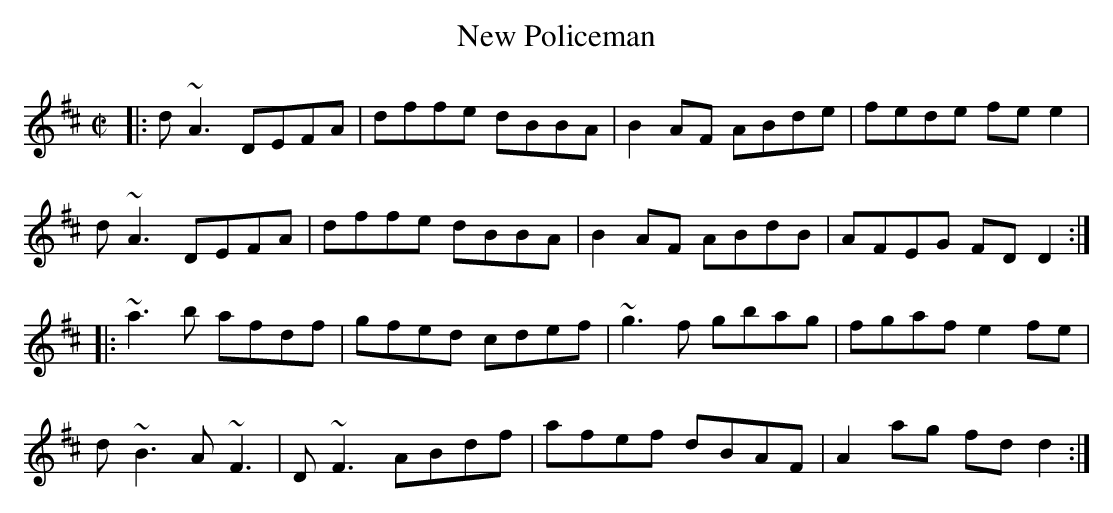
X:1
T:New Policeman
M:C|
K:D
|: d~A3 DEFA | dffe dBBA | B2AF ABde | fede fee2 |
d~A3 DEFA | dffe dBBA | B2AF ABdB | AFEG FDD2 :|
|: ~a3b afdf | gfed cdef | ~g3f gbag | fgaf e2fe |
d~B3 A~F3 | D~F3 ABdf | afef dBAF | A2ag fdd2 :|
